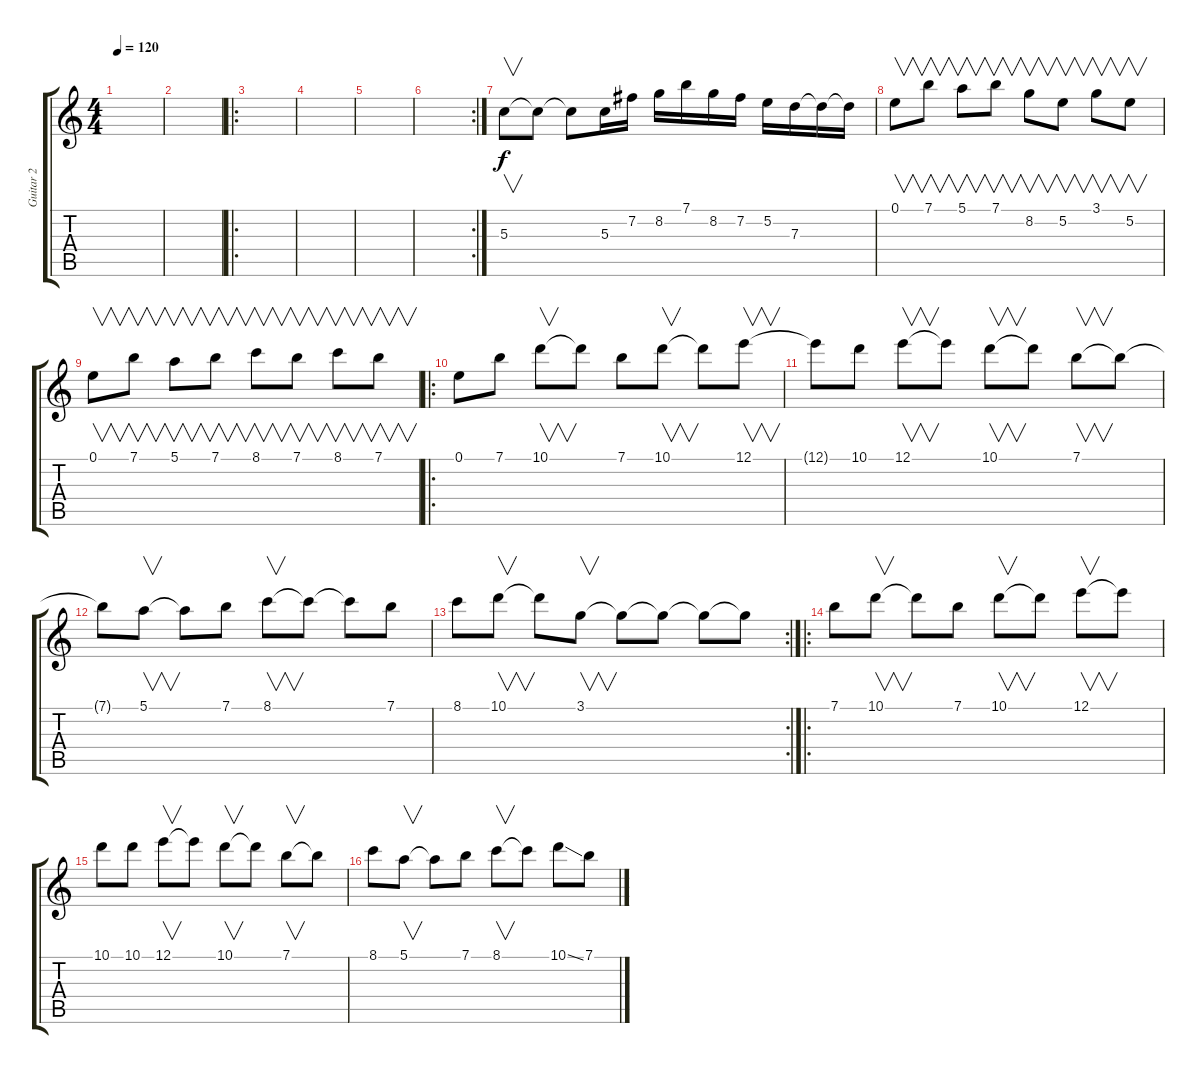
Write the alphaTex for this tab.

\track ("Guitar 2" "Guitar 2") {instrument electricguitarjazz}
\staff {score tabs}
\tuning (E4 B3 G3 D3 A2 E2) {hide}
\ts (4 4)
\tempo 120
\clef g2
\ks c
|
|
\ro
|
|
|
\rc 2
|
5.3.8{v} 5.3{t}.8 5.3{t}.8 5.3.16 7.2.16 8.2.16 7.1.16 8.2.16 7.2.16 5.2.16 7.3.16 7.3{t}.16 7.3{t}.16 |
0.1.8{v} 7.1.8{v} 5.1.8{v} 7.1.8{v} 8.2.8{v} 5.2.8{v} 3.1.8{v} 5.2.8{v} |
0.1.8{v} 7.1.8{v} 5.1.8{v} 7.1.8{v} 8.1.8{v} 7.1.8{v} 8.1.8{v} 7.1.8{v} |
\ro
0.1.8 7.1.8 10.1.8{v} 10.1{t}.8 7.1.8 10.1.8{v} 10.1{t}.8 12.1.8{v} |
12.1{t}.8 10.1.8 12.1.8{v} 12.1{t}.8 10.1.8{v} 10.1{t}.8 7.1.8{v} 7.1{t}.8 |
7.1{t}.8 5.1.8{v} 5.1{t}.8 7.1.8 8.1.8{v} 8.1{t}.8 8.1{t}.8 7.1.8 |
\rc 2
8.1.8 10.1.8{v} 10.1{t}.8 3.1.8{v} 3.1{t}.8 3.1{t}.8 3.1{t}.8 3.1{t}.8 |
\ro
7.1.8 10.1.8{v} 10.1{t}.8 7.1.8 10.1.8{v} 10.1{t}.8 12.1.8{v} 12.1{t}.8 |
10.1.8 10.1.8 12.1.8{v} 12.1{t}.8 10.1.8{v} 10.1{t}.8 7.1.8{v} 7.1{t}.8 |
8.1.8 5.1.8{v} 5.1{t}.8 7.1.8 8.1.8{v} 8.1{t}.8 10.1{ss}.8 7.1.8
